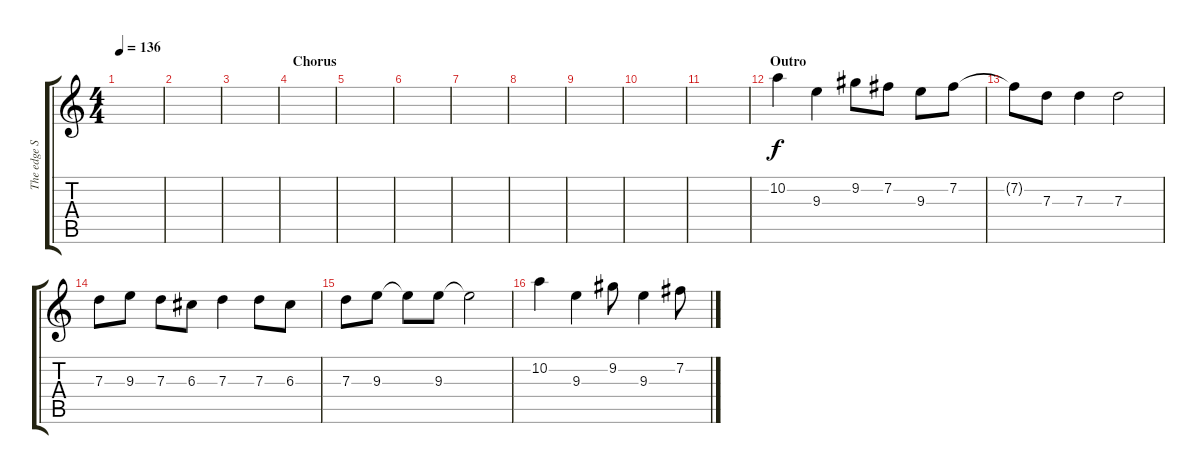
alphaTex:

\track ("The edge Solo" "The edge S") {instrument electricguitarjazz}
\staff {score tabs}
\tuning (E4 B3 G3 D3 A2 E2) {hide}
\ts (4 4)
\tempo 136
\clef g2
\ks c
|
|
|
\section ("" "Chorus")
|
|
|
|
|
|
|
|
\section ("" "Outro")
10.2.4 9.3.4 9.2.8 7.2.8 9.3.8 7.2.8 |
7.2{t}.8 7.3.8 7.3.4 7.3.2 |
7.3.8 9.3.8 7.3.8 6.3.8 7.3.4 7.3.8 6.3.8 |
7.3.8 9.3.8 9.3{t}.8 9.3.8 9.3{t}.2 |
10.2.4 9.3.4 9.2.8 9.3.4 7.2.8
